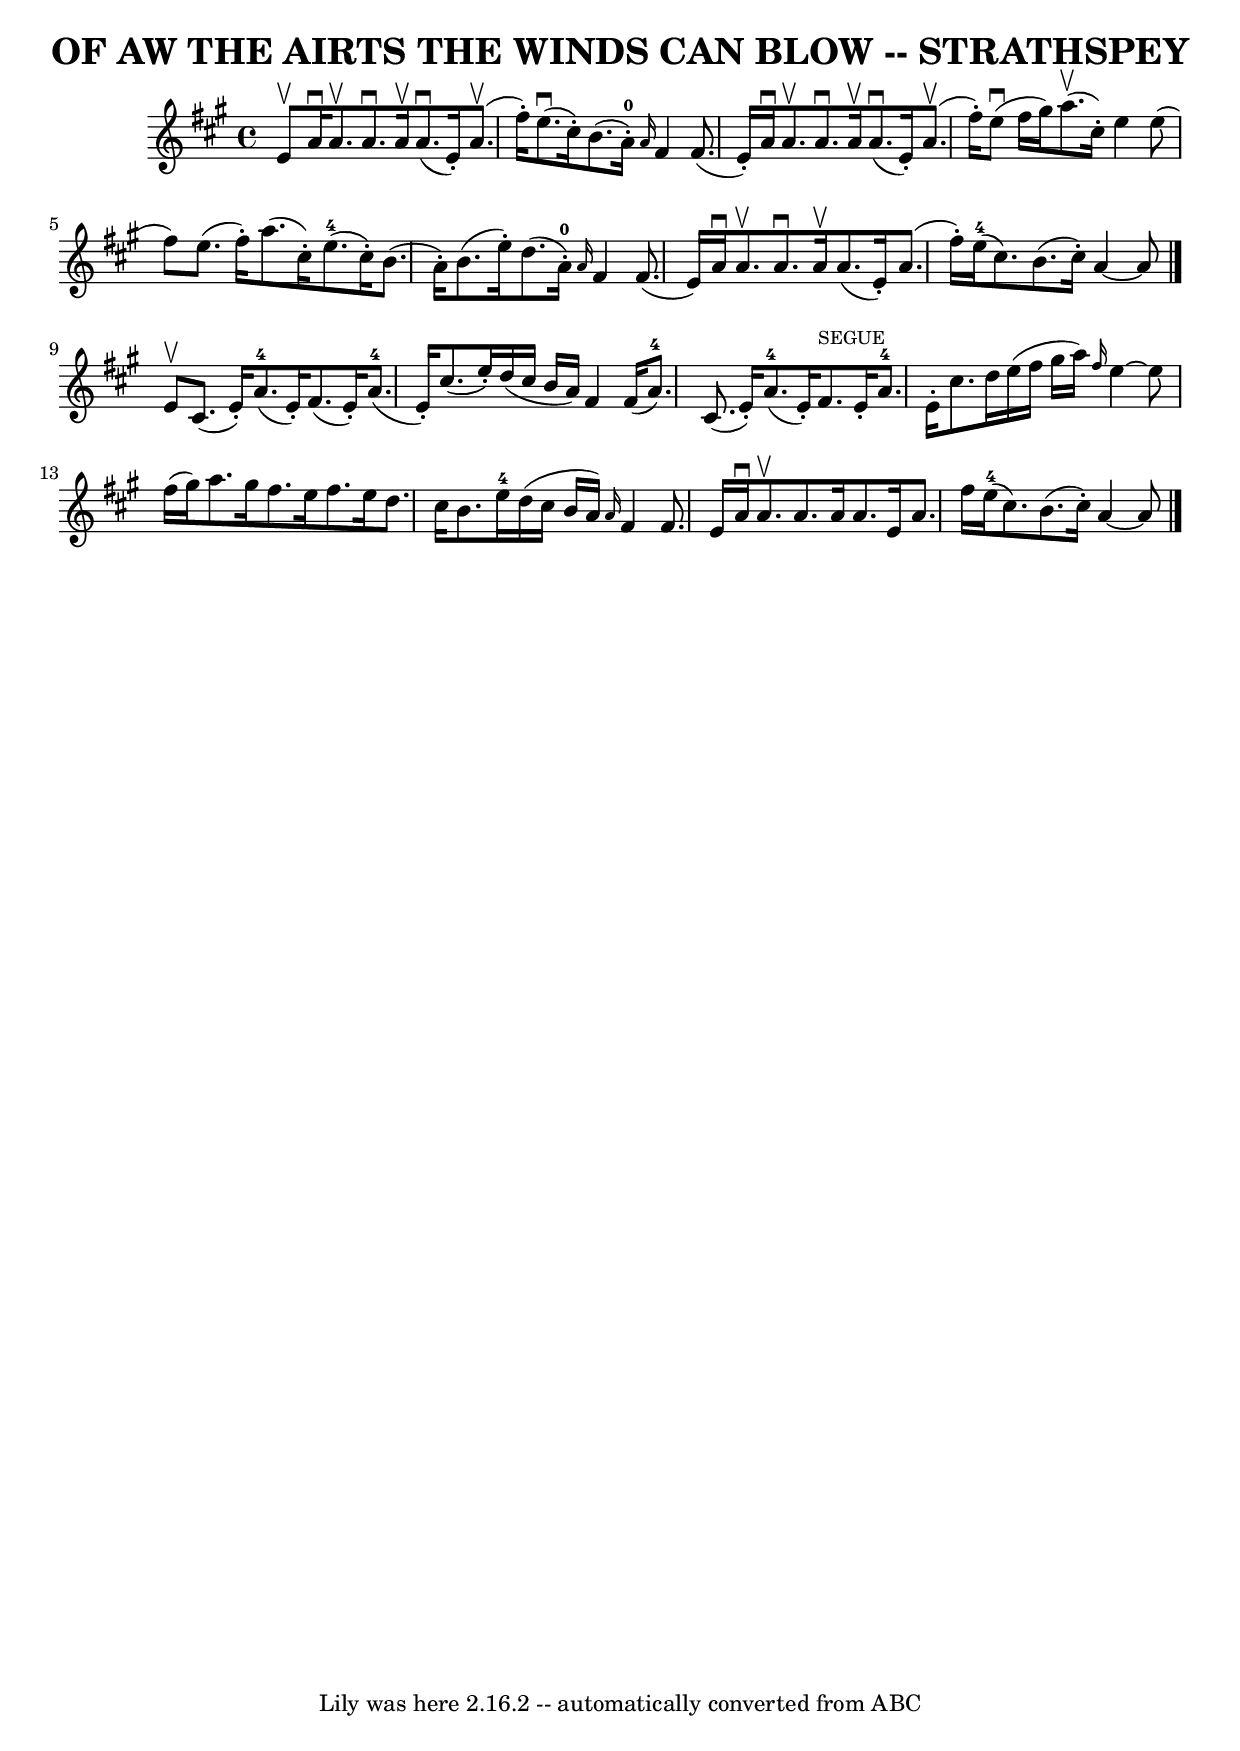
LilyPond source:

\version "2.7.40"
\include "Mammoth.ily"
\header {
	%% book = "Ryan's Mammoth Collection of Fiddle Tunes"
	composer = ""
	crossRefNumber = "1"
	footnotes = "\\\\\"4\" fingering on {A}F4 grace notes omitted because several ABC programs complain."
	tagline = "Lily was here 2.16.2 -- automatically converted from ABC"
	title = "OF AW THE AIRTS THE WINDS CAN BLOW -- STRATHSPEY"
}
voicedefault =  {
\set Score.defaultBarType = "empty"

 \override Staff.TimeSignature #'style = #'C
 \time 4/4 \key a \major e'8^\upbow   |
 a'16^\downbow a'8. 
^\upbow a'8.^\downbow a'16^\upbow a'8. (^\downbow e'16 -.)     
a'8. (^\upbow fis''16 -.)   |
 e''8. (^\downbow cis''16 -.)   
b'8. (a'16-0-.) \grace { a'16  } fis'4 fis'8. (e'16 -.)  
 |
 a'16^\downbow a'8.^\upbow a'8.^\downbow a'16^\upbow     
a'8. (^\downbow e'16 -.) a'8. (^\upbow fis''16 -.)   |
     
e''8 (^\downbow fis''16 gis''16) a''8. (^\upbow cis''16 -.)   
e''4 e''8 (fis''8)   |
 e''8. (fis''16 -.) a''8. (
cis''16 -.) e''8.-4(cis''16 -.) b'8. (a'16 -.)   |
  
 b'8. (e''16 -.) d''8. (a'16-0-.) \grace { a'16  } fis'4    
fis'8. (e'16)   |
 a'16^\downbow a'8.^\upbow a'8. 
^\downbow a'16^\upbow a'8. (e'16 -.) a'8. (fis''16 -.)   
|
 e''16-4(cis''8.) b'8. (cis''16 -.) a'4   ~    
a'8    \bar "|." e'8^\upbow   |
 cis'8. (e'16 -.) a'8. 
-4(e'16 -.) fis'8. (e'16 -.) a'8.-4(e'16 -.)   
|
 cis''8. (e''16 -.) d''16 (cis''16 b'16 a'16)   
fis'4 fis'16 (a'8.-4)   |
 cis'8. (e'16 -.) a'8. 
-4(e'16 -.) fis'8.^\segue e'16 -. a'8.-4 e'16 -.   
|
 cis''8. d''16 e''16 (fis''16 gis''16 a''16) 
\grace { fis''16  } e''4   ~ e''8 fis''16 (gis''16)   |
 
 a''8. gis''16 fis''8. e''16 fis''8. e''16 d''8.    
cis''16    |
 b'8. e''16-4 d''16 (cis''16 b'16 a'16  
-) \grace { a'16  } fis'4 fis'8. e'16    |
 a'16^\downbow 
 a'8.^\upbow a'8. a'16 a'8. e'16 a'8. fis''16    |
    
 e''16-4(cis''8.) b'8. (cis''16 -.) a'4   ~ a'8    
\bar "|."   
}

\score{
    <<

	\context Staff="default"
	{
	    \voicedefault 
	}

    >>
	\layout {
	}
	\midi {}
}
